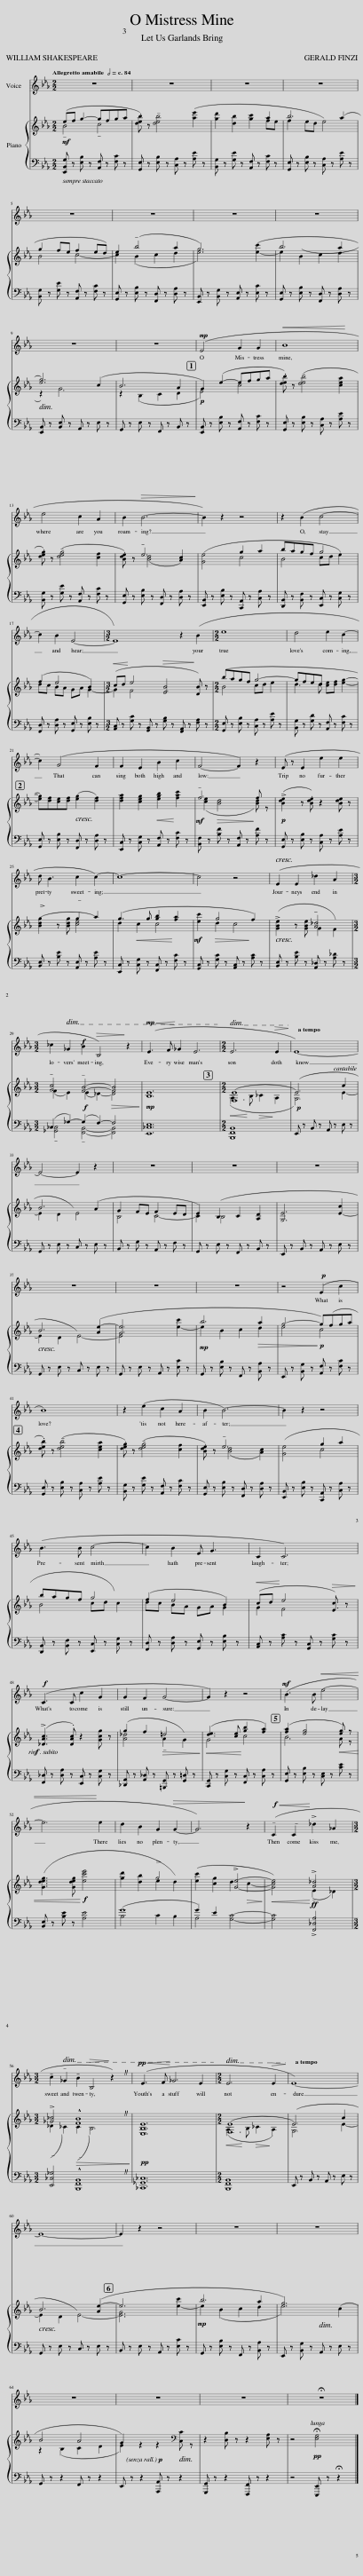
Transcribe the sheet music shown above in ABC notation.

X:1
%%score 1 { ( 2 3 ) | ( 4 5 ) }
L:1/8
Q:1/2=168
M:2/2
I:linebreak $
K:Eb
V:1 treble
V:2 treble
V:3 treble
V:4 bass
V:5 bass
V:1
 z8 | z8 | z8 | z8 |$ z8 | %5
 z8 | z8 | z8 |$ z8 | z8 | %10
!mp! (E4 G2 G2 |!<(! B8!<)! |$ e4 c2 A2 | B2!>(! B6-!>)! | B2) z2 z4 | %15
 z2 (B2 c4- |$ c2 B2 E4- |[M:3/2] E8) z2 (B2 |[M:2/2] e8 | d4 e2 c2- |$ %20
 c2) (G4 F2 | F2 E2 B2 c2 | F4- F2) z2 | (E z E2 e2 e2 |$ d B3 c2 c2-) | %25
 c8- | c4 z4 | (E2 E2 _d2 A2 |$[M:3/2] _c2[Q:1/4=158] _G2!f! B2!>(! B,4)!>)! z2 |[Q:1/4=148]!mp!!<(! (E3 F!<)! _G2 E6 | %30
[M:2/2][Q:1/4=128] E6!>(! E2!>)! |[Q:1/4=168] E8-) |$ E4- E2 z2 | z8 | z8 | %35
 z8 |$ z8 | z8 | z8 | z4!p! (E2 c2 |$ %40
 B8) | z2 (e2 c2 A2 | B2 B6-) | B2 z2 z4 |$ (B3 B c4- | %45
 c2 B2 E G3 | C2 C6) |$!f! (C3 C c2 G2 | G2 F2 G4- | G2) z2 z4 | %50
!mf! (B3 B!<(! e4- |$ e6!<)! e2 | d2 B2 G2!>(! G2- | G6)!>)! z2 |!f!!<(! (!tenuto!C2 !tenuto!C2!<)! !>!_d2 _A2 |$ %55
[M:3/2] !tenuto!c2[Q:1/4=158] !tenuto!_G2 !tenuto!B2!>(! B,4!>)! z2) |[Q:1/4=148]!pp!!<(! (E3 F!<)! _G6 E2 |[M:2/2][Q:1/4=128] E6!>(! E2!>)! |[Q:1/4=168] E8-) |$ E8- | %60
 E2 z2 z4 | z8 | z8 |$ z8 | z8 | %65
 z8 | !fermata!z8 |] %67
V:2
!mf! (ef g2- gfga | .[deb]) z !tenuto![deb]4 [ae']2 | [gd']2 [db]2 [gc']2 a2 | b6 (a2 |$ g2 fe f2 ed) | %5
 e2 (!tenuto!b4 a2 | g6) ([e-c']2 | b6 a2 |$ [eg]6) (c2 | B6 A2 | %10
!p! G2) (e2- efga | .[deb]) z (!tenuto![deb]4 [cea]2 |$ .[deg]) z (!tenuto![deg]4 [cf]2 | .[Bde]) z ([Bd]4 [Ac]2) | [Ge]4 g2 a2 | %15
 bagf g4 |$ (f2 e4 B2) |[M:3/2]!<(! (cd!<)! e4!>(! !tenuto![EB]4!>)! [DB]) z |[M:2/2] (bagf g4- | gfed [ce][df] [eg]2- |$ %20
 [eg])[df][ce][df] ([eg]2 [df]2) | [dfa]2 [ceg]2!<(! [egb]2!<)! [fac']2 |!mf! ([ce]2!>(! [Bd]4!>)! [Bd]) z |!p! (!>![Bde]2 z .[Bde]) z2 [Bde] z |$ (!>![Bdg]2 z [Bdg] !tenuto!g2 a2) | %25
 g3 g [gb]2 [fa]2 |!mf! [ec']2!>(! d2 c4!>)! | (!>![GBe]2 z [GBe] G2 F2) |$[M:3/2] !tenuto![Gc]4 !tenuto![FB]4-!>(! [FB]4!>)! | [B,E]12 | %30
[M:2/2]!<(! ([F,E]8!<)! | (E6) c2 |$ B6 (A2) | G2 FE F2 ED | E2) (B,2 C2 [A,D]2 | %35
 [G,E]6 [E-c]2 |$ B6 ([Ae-]2) | [Ge]6 [e-c']2 |!mp! b6!>(! a2 | g4-!>)!!p! g)(fga |$ %40
 .[deb]) z (!tenuto![deb]4 [cea]2 | .[deg]) z (!tenuto![deg]4 [cf]2 | .[Bde]) z ([Bd]4 [Ac]2) | ([Ge]4 g2 a2 |$ bagf cd c2) | %45
 (f2 e4 B2) |!<(! (cd!<)! e4!>(! .[Ec]) z!>)! |$!f! (!>![_DAc]3 .[DAc]) z2 [Gcg] z | g2 f2!>(! =d4!>)! |!<(! ([de]3 [ce]!<)! [gb]2 [fa]2) | %50
 ([fa]2 [eg]4!<(! [eg]) z |$ ([Gdeg]3 [Gdeg]!<)!!f! [ec'e']4 | [gd']2 [db]2 e2 d2) | ([ec']2 [cg]2 d2!>(! c2-!>)! |!<(! [Gce]4)!<)! !>![A_d]4 |$ %55
[M:3/2] !>![_G_c]4!>(! !^![FB]8!>)! | [E,B,E]12 |[M:2/2]!<(! ([F,E]8!<)! | (E6) c2 |$ B6 ([Ae-]2) | %60
 e6 [e-c']2 |!mp! b6 a2 | g6) (c2 |$ B4 A4 | G2) z2 z2[K:bass] [C,C] z | %65
 z2 [D,B,] z z2 [E,A,] z | z4!pp! !fermata![E,G,]4 |] %67
V:3
 !tenuto!B4 !tenuto!c4 | x8 | x6 fe | f2 ed e4 |$ B4 c4- | %5
 c2 (B2 c2 d2 | e6) x2 | e2 (B2 c2 d2 |$ z2) G6 | z2 (B,2 C2 D2 | %10
 E4) c4 | x8 |$ x8 | x2 !tenuto!e6 | x4 c4 | %15
 B4 cd e2 |$ dc BA GA G2- |[M:3/2] G2 F4 x6 |[M:2/2] B4 cd e2 | d3 d x4 |$ %20
 x8 | x8 | !tenuto!f6 f x | x8 |$ x4 [ce]4 | %25
 d2!<(! c2 c4!<)! | x2 g4 f2 | x4 !tenuto![A_d]4 |$[M:3/2] (F2 E2) (E2 _D2-) D4 | x12 | %30
[M:2/2] (A,3 B,!>(! _C2!>)! A,2 | G,6) E2- |$ E2 D2 E4 | B,4 C4- | C2 B,4 x2 | %35
 x8 |$ E2 D2 E4- | E4 x4 | e2 B2 c2 d2 | e4 c4 |$ %40
 x8 | x8 | x2 !tenuto!e6 | x4 c4 |$ B4 g4 | %45
 dc BA GA G2 | G2 F4 x2 |$ x8 | [A_d]4 !tenuto!A2 G2 | G4 c4 | %50
 B6 A z |$ x8 | x4 !>!g4 | x4 !>![Ge]4- | x4 (!tenuto!E2 _D2) |$ %55
[M:3/2] (!tenuto!_D2 _C2) (!tenuto!C2 B,6) | x12 |[M:2/2] (A,3 B,!>(! _C2!>)! A,2) | G,6 E2- |$ E2 D2 E4- | %60
 [EG]6 x2 | e2 (B2 c2 d2 | e6) x2 |$ z2 (B,2 C2 D2 | E2) x4[K:bass] x2 | %65
 x8 | x8 |] %67
V:4
 .[E,,B,,G,] z .[E,B,] z .[A,,F,] z .[F,C] z | .[G,,E,] z .[E,B,] z .[C,A,] z .[A,E] z | .[B,,G,] z .[G,E] z .[A,,F,] z .[F,C] z | .[G,,E,] z .[E,B,] z .[C,A,] z .[A,E] z |$ .[B,,G,] z .[G,E] z .[A,,F,] z .[F,C] z | %5
 .[G,,E,] z .[E,B,] z .[F,,D,] z .[D,A,] z | .[E,,B,,] z .[B,,G,] z .[A,,E,] z .[E,C] z | .[G,,E,] z .[E,B,] z .[F,,D,] z .[D,A,] z |$ .[E,,B,,] z .[B,,E,] z .A,, z .E, z | .G,, z .E, z .F,, z .B,, z | %10
 .[E,,B,,] z .[E,B,] z .[A,,F,] z .[F,C] z | .[G,,E,] z .[E,B,] z .[C,A,] z .[A,E] z |$ .[B,,G,] z .[G,E] z .[A,,F,] z .[F,C] z | .[G,,E,] z .[E,B,] z .[F,,D,] z .[D,A,] z | .[E,,B,,] z .[E,B,] z .[C,,A,,] z .[C,A,] z | %15
 .[D,,B,,] z .[B,,F,] z .[E,,C,] z .[C,G,] z |$ .[F,,D,] z .[D,A,] z .[G,,E,] z .[E,B,] z |[M:3/2] .[A,,C,] z .[G,C] z .[G,,B,,] z .[G,B,] z .[F,,A,,] z .[F,A,] z |[M:2/2] .[G,,E,] z .[E,B,] z .[C,A,] z .[A,E] z | .[B,,G,] z .[G,D] z .[A,,F,] z .[F,C] z |$ %20
 .[G,,E,] z .[E,B,] z .[F,,D,] z .[D,A,] z | .[E,,C,] z .[C,G,] z .[A,,F,] z .[F,C] z | .[B,,F,] z .[B,F] z .[A,,F,] z .[A,F] z | .[G,,E,] z .[E,B,] z .[C,A,] z .[A,E] z |$ .[B,,E,] z .[B,E] z .[A,,E,] z .[A,E] z | %25
 .[E,,C,] z .[C,G,] z .[F,,C,] z .[F,C] z | .[G,,C,] z .[G,C] z .[A,,C,] z .[A,C] z | .[B,,E,] z .[B,E] z .[A,,_D,] z .[A,_D] z |$[M:3/2]!f! (C,2 _G,2-) (G,2 F,2-) F,4 |!mp! [E,,_C,E,]12 | %30
[M:2/2] [B,,,F,,B,,]8 |!p! .E,, z .B,, z .A,, z .E, z |$ .G,, z .E, z .C, z .E, z | .B,, z .G, z .A,, z .F, z | .G,, z .E, z .F,, z .B,, z | %35
 .E,, z .B,, z .A,, z .E, z |$ .G,, z .E, z .C, z .E, z | .G,, z .E, z .A,, z .[E,C] z | .G,, z .[E,B,] z .F,, z .[B,,A,] z | .E,, z .[B,,G,] z .[A,,F,] z .[F,C] z |$ %40
 .[G,,E,] z .[E,B,] z .[C,A,] z .[A,E] z | .[B,,G,] z .[G,E] z .[A,,F,] z .[F,C] z | .[G,,E,] z .[E,B,] z .[F,,D,] z .[D,A,] z | .[E,,B,,] z .[E,B,] z .[C,,A,,] z .[C,A,] z |$ .[D,,B,,] z .[B,,F,] z .[E,,C,] z .[C,G,] z | %45
 .[F,,D,] z .[D,A,] z .[G,,E,] z .[E,B,] z | .[A,,C,] z .[A,C] z .[G,,C,] z .[G,C] z |$ .[F,,_D,] z .[D,A,] z .[E,,C,] z .[C,G,] z | .[_D,,A,,] z .[A,,_D,] z .[=B,,,G,,] z .[G,,=D,] z | .[C,,G,,] z .[C,G,] z .[F,,C,] z .[C,A,] z | %50
 .[G,,E,] z .[E,B,] z .[C,E,] z .[CE] z |$ .[B,,E,] z .[B,E] z [A,E]4 | (G8 | G2) E2 [G,C]4- | [G,C]4!ff! !>![F,,_D,A,]4 |$ %55
[M:3/2] [E,,_C,_G,]4 !^![B,,,F,,B,,]8 |!pp! [_C,,_G,,_C,]12 |[M:2/2] [B,,,F,,B,,]8 | E,, z B,, z A,, z E, z |$ G,, z E, z C, z E, z | %60
 B,, z E, z A,, z [E,C] z | G,, z [E,B,] z F,, z [B,,A,] z | E,, z [B,,G,] z A,, z E, z |$ G,, z z2 F,, z z2 | E,, z z2!p! [A,,,A,,] z z2 | %65
 [G,,,G,,] z z2 [F,,,F,,] z z2 | z4 [E,,,E,,] z !fermata!z2 |] %67
V:5
 x8 | x8 | x8 | x8 |$ x8 | %5
 x8 | x8 | x8 |$ x8 | x8 | %10
 x8 | x8 |$ x8 | x8 | x8 | %15
 x8 |$ x8 |[M:3/2] x12 |[M:2/2] x8 | x8 |$ %20
 x8 | x8 | x8 | x8 |$ x8 | %25
 x8 | x8 | x8 |$[M:3/2] !tenuto![_G,,_C,]4 !tenuto![F,,B,,]4- [F,,B,,]4 | x12 | %30
[M:2/2] x8 | x8 |$ x8 | x8 | x8 | %35
 x8 |$ x8 | x8 | x8 | x8 |$ %40
 x8 | x8 | x8 | x8 |$ x8 | %45
 x8 | x8 |$ x8 | x8 | x8 | %50
 x8 |$ x8 | B,4 C2 B,2 | A,4 x4 | x8 |$ %55
[M:3/2] x12 | x12 |[M:2/2] x8 | x8 |$ x8 | %60
 x8 | x8 | x8 |$ x8 | x8 | %65
 x8 | x8 |] %67
